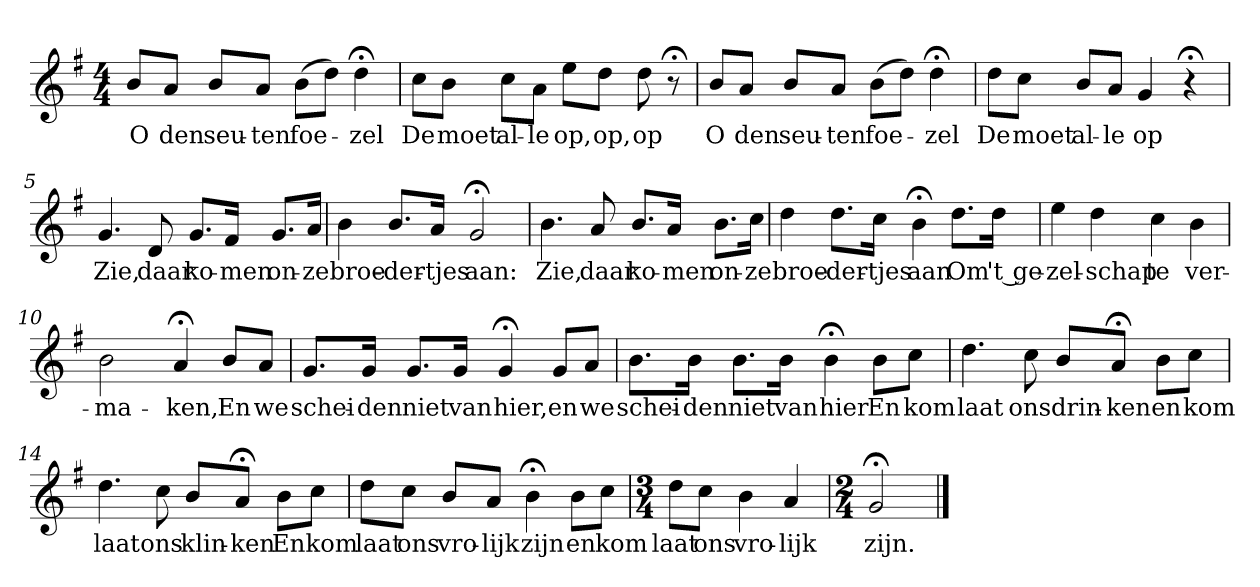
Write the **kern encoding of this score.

**kern	**text
*part1	*part1
*staff1	*staff1
*k[f#]	*
*G:	*
*M4/4	*
*MM120	*
=1	=1
8bL	O
8aJ	den
8bL	seu-
8aJ	-ten
(8bL	foe-
8ddJ)	.
4dd;<	-zel
=2	=2
8ccL	De
8bJ	moet
8ccL	al-
8aJ	-le
8eeL	op,
8ddJ	op,
8dd	op
8r;<	.
=3	=3
8bL	O
8aJ	den
8bL	seu-
8aJ	-ten
(8bL	foe-
8ddJ)	.
4dd;<	-zel
=4	=4
8ddL	De
8ccJ	moet
8bL	al-
8aJ	-le
4g	op
4r;<	.
=5	=5
4.g	Zie,
8d	daar
8.gL	ko-
16f#Jk	-men
8.gL	on-
16aJk	-ze
=6	=6
4b	broe-
8.bL	-der-
16aJk	-tjes
2g;<	aan:
=7	=7
4.b	Zie,
8a	daar
8.bL	ko-
16aJk	-men
8.bL	on-
16ccJk	-ze
=8	=8
4dd	broe-
8.ddL	-der-
16ccJk	-tjes
4b;<	aan
8.ddL	Om
16ddJk	't ge-
=9	=9
4ee	-zel-
4dd	-schap
4cc	te
4b	ver-
=10	=10
2b	-ma-
4a;<	-ken,
8bL	En
8aJ	we
=11	=11
8.gL	schei-
16gJk	-den
8.gL	niet
16gJk	van
4g;<	hier,
8gL	en
8aJ	we
=12	=12
8.bL	schei-
16bJk	-den
8.bL	niet
16bJk	van
4b;<	hier
8bL	En
8ccJ	kom
=13	=13
4.dd	laat
8cc	ons
8bL	drin-
8a;<J	-ken
8bL	en
8ccJ	kom
=14	=14
4.dd	laat
8cc	ons
8bL	klin-
8a;<J	-ken
8bL	En
8ccJ	kom
=15	=15
8ddL	laat
8ccJ	ons
8bL	vro-
8aJ	-lijk
4b;<	zijn
8bL	en
8ccJ	kom
=16	=16
*M3/4	*
8ddL	laat
8ccJ	ons
4b	vro-
4a	-lijk
=17	=17
*M2/4	*
2g;<	zijn.
==	==
*-	*-
